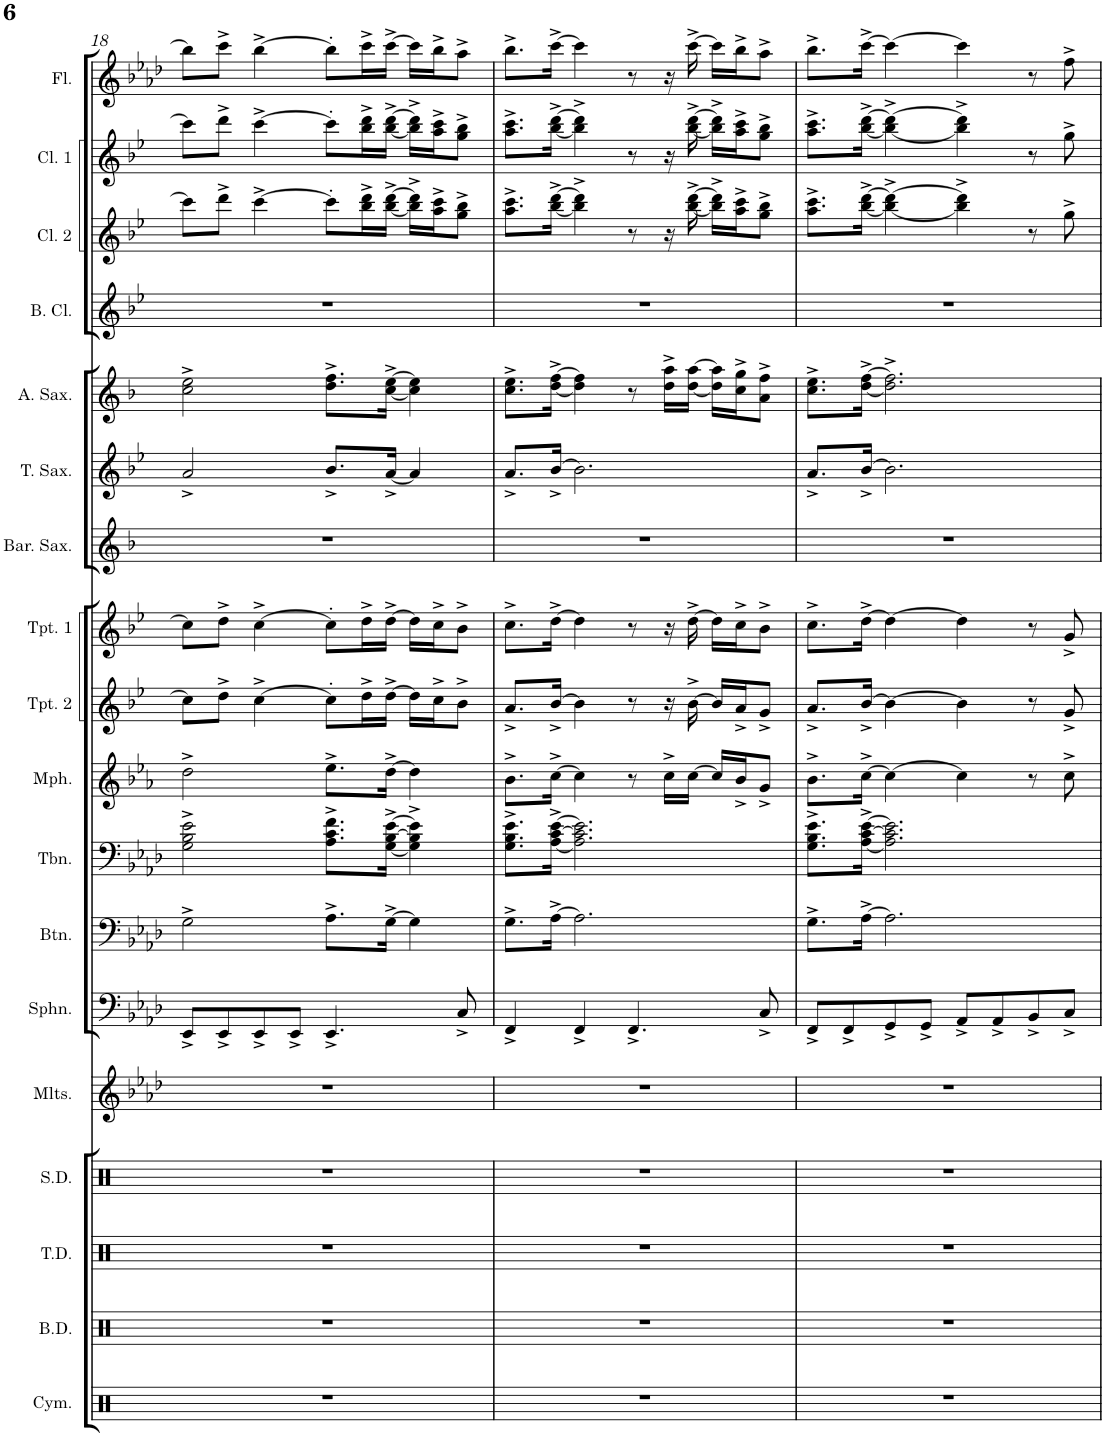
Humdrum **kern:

**kern	**kern	**kern	**kern	**kern	**kern	**kern	**kern	**kern	**kern	**kern	**kern	**kern	**kern	**kern	**kern	**kern	**kern
*part18	*part17	*part16	*part15	*part14	*part13	*part12	*part11	*part10	*part9	*part8	*part7	*part6	*part5	*part4	*part3	*part2	*part1
*staff18	*staff17	*staff16	*staff15	*staff14	*staff13	*staff12	*staff11	*staff10	*staff9	*staff8	*staff7	*staff6	*staff5	*staff4	*staff3	*staff2	*staff1
*I"Cymbals	*I"Bass Drums	*I"Tenor Drums	*I"Snare Drum	*I"Mallets	*I"Sousaphone	*I"Baritone	*I"Trombone	*I"Mellophone	*I"Trumpet 2	*I"Trumpet 1	*I"Baritone Sax	*I"Tenor Sax	*I"Alto Sax	*I"Bass Clarinet	*I"Clarinet 2	*I"Clarinet 1	*I"Flute
*I'Cym.	*I'B.D.	*I'T.D.	*I'S.D.	*I'Mlts.	*I'Sphn.	*I'Btn.	*I'Tbn.	*I'Mph.	*I'Tpt. 2	*I'Tpt. 1	*I'Bar. Sax.	*I'T. Sax.	*I'A. Sax.	*I'B. Cl.	*I'Cl. 2	*I'Cl. 1	*I'Fl.
!!LO:PB:g=z
*clefX	*clefX	*clefX	*clefX	*clefG2	*clefF4	*clefF4	*clefF4	*clefG2	*clefG2	*clefG2	*clefG2	*clefG2	*clefG2	*clefG2	*clefG2	*clefG2	*clefG2
*	*	*	*	*Trd-7c-12	*	*Trd4c7	*	*Trd4c7	*Trd1c2	*Trd1c2	*Trd12c21	*Trd8c14	*Trd5c9	*Trd8c14	*Trd1c2	*Trd1c2	*
*k[]	*k[]	*k[]	*k[]	*k[b-e-a-d-]	*k[b-e-a-d-]	*k[b-e-a-d-]	*k[b-e-a-d-]	*k[b-e-a-]	*k[b-e-]	*k[b-e-]	*k[b-]	*k[b-e-]	*k[b-]	*k[b-e-]	*k[b-e-]	*k[b-e-]	*k[b-e-a-d-]
*M4/4	*M4/4	*M4/4	*M4/4	*M4/4	*M4/4	*M4/4	*M4/4	*M4/4	*M4/4	*M4/4	*M4/4	*M4/4	*M4/4	*M4/4	*M4/4	*M4/4	*M4/4
=18	=18	=18	=18	=18	=18	=18	=18	=18	=18	=18	=18	=18	=18	=18	=18	=18	=18
1r	1r	1r	1r	1r	8EE-^/L	2G^\	2G\^ 2B-\^ 2e-\^	2dd^\	8cc\L]	8cc\L]	1r	2a^/	2cc\^ 2ee\^	1r	8ccc\L]	8ccc\L]	8bb-\L]
.	.	.	.	.	8EE-^/	.	.	.	8dd^\J	8dd^\J	.	.	.	.	8ddd^\J	8ddd^\J	8ccc^\J
.	.	.	.	.	8EE-^/	.	.	.	[4cc^\	[4cc^\	.	.	.	.	[4ccc^\	[4ccc^\	[4bb-^\
.	.	.	.	.	8EE-^/J	.	.	.	.	.	.	.	.	.	.	.	.
.	.	.	.	.	4.EE-^/	8.A-^\L	8.A-\^ 8.c\^ 8.f\^L	8.ee-^\L	8cc'\L]	8cc'\L]	.	8.b-^/L	8.dd\^ 8.ff\^L	.	8ccc'\L]	8ccc'\L]	8bb-'\L]
.	.	.	.	.	.	.	.	.	16dd^\L	16dd^\L	.	.	.	.	16bb-\^ 16ddd\^L	16bb-\^ 16ddd\^L	16ccc^\L
.	.	.	.	.	.	[16G^\Jk	[16G\^ [16B-\^ [16e-\^Jk	[16dd^\Jk	[16dd^\JJ	[16dd^\JJ	.	[16a^/Jk	[16cc\^ [16ee\^Jk	.	[16bb-\^ [16ddd\^JJ	[16bb-\^ [16ddd\^JJ	[16ccc^\JJ
.	.	.	.	.	.	4G\]	4G\]^ 4B-\]^ 4e-\]^	4dd\]	16dd\LL]	16dd\LL]	.	4a/]	4cc\] 4ee\]	.	16bb-\]^ 16ddd\]^LL	16bb-\]^ 16ddd\]^LL	16ccc\LL]
.	.	.	.	.	.	.	.	.	16cc^\J	16cc^\J	.	.	.	.	16aa\^ 16ccc\^J	16aa\^ 16ccc\^J	16bb-^\J
.	.	.	.	.	8C^/	.	.	.	8b-^\J	8b-^\J	.	.	.	.	8gg\^ 8bb-\^J	8gg\^ 8bb-\^J	8aa-^\J
=19	=19	=19	=19	=19	=19	=19	=19	=19	=19	=19	=19	=19	=19	=19	=19	=19	=19
1r	1r	1r	1r	1r	4FF^/	8.G^\L	8.G\^ 8.B-\^ 8.e-\^L	8.b-^\L	8.a^/L	8.cc^\L	1r	8.a^/L	8.cc\^ 8.ee\^L	1r	8.aa\^ 8.ccc\^L	8.aa\^ 8.ccc\^L	8.bb-^\L
.	.	.	.	.	.	[16A-^\Jk	[16A-\^ [16c\^ [16e-\^Jk	[16cc^\Jk	[16b-^/Jk	[16dd^\Jk	.	[16b-^/Jk	[16dd\^ [16ff\^Jk	.	[16bb-\^ [16ddd\^Jk	[16bb-\^ [16ddd\^Jk	[16ccc^\Jk
.	.	.	.	.	4FF^/	2.A-\]	2.A-\] 2.c\] 2.e-\]	4cc\]	4b-\]	4dd\]	.	2.b-\]	4dd\] 4ff\]	.	4bb-\]^ 4ddd\]^	4bb-\]^ 4ddd\]^	4ccc\]
.	.	.	.	.	4.FF^/	.	.	8r	8r	8r	.	.	8r	.	8r	8r	8r
.	.	.	.	.	.	.	.	16cc^\LL	16r	16r	.	.	16dd\^ 16aa\^LL	.	16r	16r	16r
.	.	.	.	.	.	.	.	[16cc\JJ	[16b-^\	[16dd^\	.	.	[16dd\ [16aa\JJ	.	[16bb-\^ [16ddd\^	[16bb-\^ [16ddd\^	[16ccc^\
.	.	.	.	.	.	.	.	16cc/LL]	16b-/LL]	16dd\LL]	.	.	16dd\] 16aa\]LL	.	16bb-\]^ 16ddd\]^LL	16bb-\]^ 16ddd\]^LL	16ccc\LL]
.	.	.	.	.	.	.	.	16b-^/J	16a^/J	16cc^\J	.	.	16cc\^ 16gg\^J	.	16aa\^ 16ccc\^J	16aa\^ 16ccc\^J	16bb-^\J
.	.	.	.	.	8C^/	.	.	8g^/J	8g^/J	8b-^\J	.	.	8a\^ 8ff\^J	.	8gg\^ 8bb-\^J	8gg\^ 8bb-\^J	8aa-^\J
=20	=20	=20	=20	=20	=20	=20	=20	=20	=20	=20	=20	=20	=20	=20	=20	=20	=20
1r	1r	1r	1r	1r	8FF^/L	8.G^\L	8.G\^ 8.B-\^ 8.e-\^L	8.b-^\L	8.a^/L	8.cc^\L	1r	8.a^/L	8.cc\^ 8.ee\^L	1r	8.aa\^ 8.ccc\^L	8.aa\^ 8.ccc\^L	8.bb-^\L
.	.	.	.	.	8FF^/	.	.	.	.	.	.	.	.	.	.	.	.
.	.	.	.	.	.	[16A-^\Jk	[16A-\^ [16c\^ [16e-\^Jk	[16cc^\Jk	[16b-^/Jk	[16dd^\Jk	.	[16b-^/Jk	[16dd\^ [16ff\^Jk	.	[16bb-\^ [16ddd\^Jk	[16bb-\^ [16ddd\^Jk	[16ccc^\Jk
.	.	.	.	.	8GG^/	2.A-\]	2.A-\] 2.c\] 2.e-\]	4cc\_	4b-\_	4dd\_	.	2.b-\]	2.dd\]^ 2.ff\]^	.	4bb-\_^ 4ddd\_^	4bb-\_^ 4ddd\_^	4ccc\_
.	.	.	.	.	8GG^/J	.	.	.	.	.	.	.	.	.	.	.	.
.	.	.	.	.	8AA-^/L	.	.	4cc\]	4b-\]	4dd\]	.	.	.	.	4bb-\]^ 4ddd\]^	4bb-\]^ 4ddd\]^	4ccc\]
.	.	.	.	.	8AA-^/	.	.	.	.	.	.	.	.	.	.	.	.
.	.	.	.	.	8BB-^/	.	.	8r	8r	8r	.	.	.	.	8r	8r	8r
.	.	.	.	.	8C^/J	.	.	8cc^\	8g^/	8g^/	.	.	.	.	8gg^\	8gg^\	8ff^\
=	=	=	=	=	=	=	=	=	=	=	=	=	=	=	=	=	=
*-	*-	*-	*-	*-	*-	*-	*-	*-	*-	*-	*-	*-	*-	*-	*-	*-	*-
